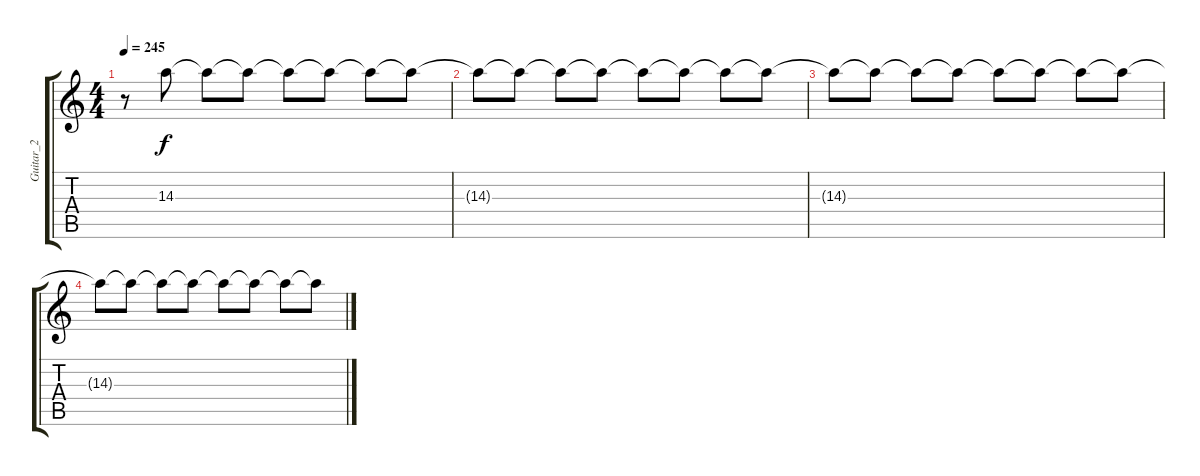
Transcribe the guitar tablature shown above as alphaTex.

\track ("Guitar_2" "Guitar_2") {instrument electricguitarjazz}
\staff {score tabs}
\tuning (E4 B3 G3 D3 A2 E2) {hide}
\ts (4 4)
\tempo 245
\clef g2
\ks c
r.8{dy f} 14.3{t}.8 14.3{t}.8 14.3{t}.8 14.3{t}.8 14.3{t}.8 14.3{t}.8 14.3{t}.8 |
14.3{t}.8 14.3{t}.8 14.3{t}.8 14.3{t}.8 14.3{t}.8 14.3{t}.8 14.3{t}.8 14.3{t}.8 |
14.3{t}.8 14.3{t}.8 14.3{t}.8 14.3{t}.8 14.3{t}.8 14.3{t}.8 14.3{t}.8 14.3{t}.8 |
14.3{t}.8 14.3{t}.8 14.3{t}.8 14.3{t}.8 14.3{t}.8 14.3{t}.8 14.3{t}.8 14.3{t}.8
